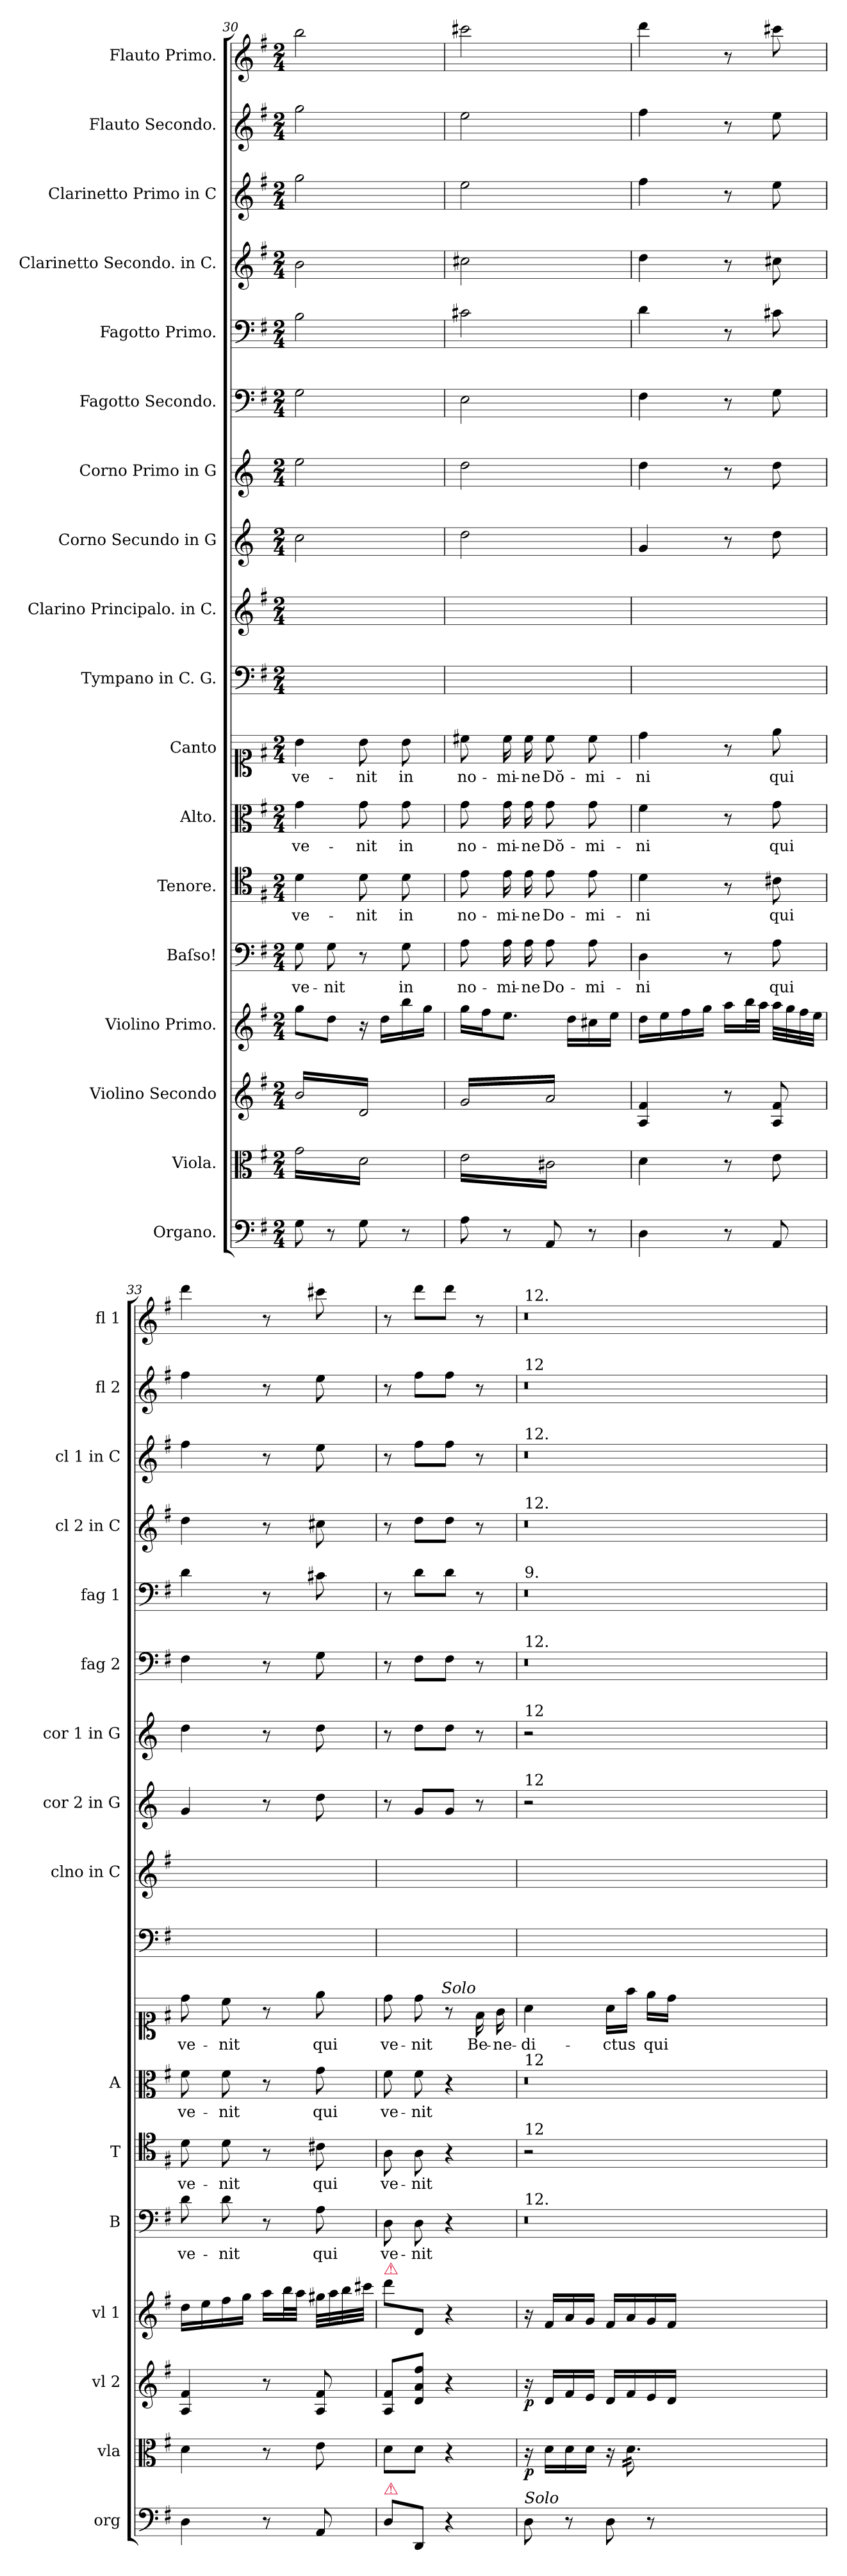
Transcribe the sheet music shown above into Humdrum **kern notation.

**kern	**dynam	**kern	**dynam	**kern	**dynam	**kern	**kern	**text	**kern	**text	**kern	**text	**kern	**text	**kern	**kern	**kern	**kern	**kern	**kern	**kern	**kern	**kern	**kern
*part18	*part18	*part17	*part17	*part16	*part16	*part15	*part14	*part14	*part13	*part13	*part12	*part12	*part11	*part11	*part10	*part9	*part8	*part7	*part6	*part5	*part4	*part3	*part2	*part1
*staff18	*staff18	*staff17	*staff17	*staff16	*staff16	*staff15	*staff14	*staff14	*staff13	*staff13	*staff12	*staff12	*staff11	*staff11	*staff10	*staff9	*staff8	*staff7	*staff6	*staff5	*staff4	*staff3	*staff2	*staff1
*I"Organo.	*	*I"Viola.	*	*I"Violino Secondo	*	*I"Violino Primo.	*I"Baſso!	*	*I"Tenore.	*	*I"Alto.	*	*I"Canto	*	*I"Tympano in C. G.	*I"Clarino Principalo. in C.	*I"Corno Secundo in G	*I"Corno Primo in G	*I"Fagotto Secondo.	*I"Fagotto Primo.	*I"Clarinetto Secondo. in C.	*I"Clarinetto Primo in C	*I"Flauto Secondo.	*I"Flauto Primo.
*I'org	*	*I'vla	*	*I'vl 2	*	*I'vl 1	*I'B	*	*I'T	*	*I'A	*	*	*	*	*I'clno in C	*I'cor 2 in G	*I'cor 1 in G	*I'fag 2	*I'fag 1	*I'cl 2 in C	*I'cl 1 in C	*I'fl 2	*I'fl 1
*clefF4	*	*clefC3	*	*clefG2	*	*clefG2	*clefF4	*	*clefC4	*	*clefC3	*	*clefC1	*	*clefF4	*clefG2	*clefG2	*clefG2	*clefF4	*clefF4	*clefG2	*clefG2	*clefG2	*clefG2
*	*	*	*	*	*	*	*	*	*	*	*	*	*	*	*	*	*ITrd3c5	*ITrd3c5	*	*	*	*	*	*
*k[f#]	*	*k[f#]	*	*k[f#]	*	*k[f#]	*k[f#]	*	*k[f#]	*	*k[f#]	*	*k[f#]	*	*k[f#]	*k[f#]	*k[f#]	*k[f#]	*k[f#]	*k[f#]	*k[f#]	*k[f#]	*k[f#]	*k[f#]
*G:	*	*G:	*	*G:	*	*G:	*G:	*	*G:	*	*G:	*	*G:	*	*G:	*G:	*G:	*G:	*G:	*G:	*G:	*G:	*G:	*G:
*M2/4	*	*M2/4	*	*M2/4	*	*M2/4	*M2/4	*	*M2/4	*	*M2/4	*	*M2/4	*	*M2/4	*M2/4	*M2/4	*M2/4	*M2/4	*M2/4	*M2/4	*M2/4	*M2/4	*M2/4
=30	=30	=30	=30	=30	=30	=30	=30	=30	=30	=30	=30	=30	=30	=30	=30	=30	=30	=30	=30	=30	=30	=30	=30	=30
*	*	*tremolo	*	*	*	*	*	*	*	*	*	*	*	*	*	*	*	*	*	*	*	*	*	*
*	*	*	*	*tremolo	*	*	*	*	*	*	*	*	*	*	*	*	*	*	*	*	*	*	*	*
8G\	.	16g\LL	.	16b/LL	.	8gg\L	8G\	ve-	4d\	ve-	4g\	ve-	4b\	ve-	2ryy	2ryy	2g\	2b\	2G\	2B\	2b\	2gg\	2gg\	2bb\
.	.	16d\	.	16d/	.	.	.	.	.	.	.	.	.	.	.	.	.	.	.	.	.	.	.	.
8r	.	16g\	.	16b/	.	8dd\J	8G\	-nit	.	.	.	.	.	.	.	.	.	.	.	.	.	.	.	.
.	.	16d\	.	16d/	.	.	.	.	.	.	.	.	.	.	.	.	.	.	.	.	.	.	.	.
8G\	.	16g\	.	16b/	.	16r	8r	.	8d\	-nit	8g\	-nit	8b\	-nit	.	.	.	.	.	.	.	.	.	.
.	.	16d\	.	16d/	.	16dd\LL	.	.	.	.	.	.	.	.	.	.	.	.	.	.	.	.	.	.
8r	.	16g\	.	16b/	.	16bb\	8G\	in	8d\	in	8g\	in	8b\	in	.	.	.	.	.	.	.	.	.	.
.	.	16d\JJ	.	16d/JJ	.	16gg\JJ	.	.	.	.	.	.	.	.	.	.	.	.	.	.	.	.	.	.
=31	=31	=31	=31	=31	=31	=31	=31	=31	=31	=31	=31	=31	=31	=31	=31	=31	=31	=31	=31	=31	=31	=31	=31	=31
8A\	.	16e\LL	.	16g/LL	.	16gg\LL	8A\	no-	8e\	no-	8g\	no-	8cc#X\	no-	2ryy	2ryy	2a\	2a\	2E\	2c#X\	2cc#X\	2ee\	2ee\	2ccc#X\
.	.	16c#X\	.	16a/	.	16ff#\J	.	.	.	.	.	.	.	.	.	.	.	.	.	.	.	.	.	.
8r	.	16e\	.	16g/	.	8.ee\J	16A\	-mi-	16e\	-mi-	16g\	-mi-	16cc#\	-mi-	.	.	.	.	.	.	.	.	.	.
.	.	16c#X\	.	16a/	.	.	16A\	-ne	16e\	-ne	16g\	-ne	16cc#\	-ne	.	.	.	.	.	.	.	.	.	.
8AA/	.	16e\	.	16g/	.	.	8A\	Do-	8e\	Do-	8g\	Dŏ-	8cc#\	Dŏ-	.	.	.	.	.	.	.	.	.	.
.	.	16c#X\	.	16a/	.	16dd\LL	.	.	.	.	.	.	.	.	.	.	.	.	.	.	.	.	.	.
8r	.	16e\	.	16g/	.	16cc#X\	8A\	-mi-	8e\	-mi-	8g\	-mi-	8cc#\	-mi-	.	.	.	.	.	.	.	.	.	.
.	.	16c#X\JJ	.	16a/JJ	.	16ee\JJ	.	.	.	.	.	.	.	.	.	.	.	.	.	.	.	.	.	.
*	*	*	*	*Xtremolo	*	*	*	*	*	*	*	*	*	*	*	*	*	*	*	*	*	*	*	*
*	*	*Xtremolo	*	*	*	*	*	*	*	*	*	*	*	*	*	*	*	*	*	*	*	*	*	*
=32	=32	=32	=32	=32	=32	=32	=32	=32	=32	=32	=32	=32	=32	=32	=32	=32	=32	=32	=32	=32	=32	=32	=32	=32
4D\	.	4d\	.	4A/ 4f#/	.	16dd\LL	4D\	-ni	4d\	-ni	4f#\	-ni	4dd\	-ni	2ryy	2ryy	4d/	4a\	4F#\	4d\	4dd\	4ff#\	4ff#\	4ddd\
.	.	.	.	.	.	16ee\	.	.	.	.	.	.	.	.	.	.	.	.	.	.	.	.	.	.
.	.	.	.	.	.	16ff#\	.	.	.	.	.	.	.	.	.	.	.	.	.	.	.	.	.	.
.	.	.	.	.	.	16gg\JJ	.	.	.	.	.	.	.	.	.	.	.	.	.	.	.	.	.	.
8r	.	8r	.	8r	.	16aa\LL	8r	.	8r	.	8r	.	8r	.	.	.	8r	8r	8r	8r	8r	8r	8r	8r
.	.	.	.	.	.	32bb\L	.	.	.	.	.	.	.	.	.	.	.	.	.	.	.	.	.	.
.	.	.	.	.	.	32aa\JJJ	.	.	.	.	.	.	.	.	.	.	.	.	.	.	.	.	.	.
8AA/	.	8e\	.	8A/ 8f#/	.	32aa\LLL	8A\	qui	8c#X\	qui	8g\	qui	8ee\	qui	.	.	8a\	8a\	8G\	8c#X\	8cc#X\	8ee\	8ee\	8ccc#X\
.	.	.	.	.	.	32gg\	.	.	.	.	.	.	.	.	.	.	.	.	.	.	.	.	.	.
.	.	.	.	.	.	32ff#\	.	.	.	.	.	.	.	.	.	.	.	.	.	.	.	.	.	.
.	.	.	.	.	.	32ee\JJJ	.	.	.	.	.	.	.	.	.	.	.	.	.	.	.	.	.	.
=33	=33	=33	=33	=33	=33	=33	=33	=33	=33	=33	=33	=33	=33	=33	=33	=33	=33	=33	=33	=33	=33	=33	=33	=33
4D\	.	4d\	.	4A/ 4f#/	.	16dd\LL	8d\	ve-	8d\	ve-	8f#\	ve-	8dd\	ve-	2ryy	2ryy	4d/	4a\	4F#\	4d\	4dd\	4ff#\	4ff#\	4ddd\
.	.	.	.	.	.	16ee\	.	.	.	.	.	.	.	.	.	.	.	.	.	.	.	.	.	.
.	.	.	.	.	.	16ff#\	8d\	-nit	8d\	-nit	8f#\	-nit	8cc\	-nit	.	.	.	.	.	.	.	.	.	.
.	.	.	.	.	.	16gg\JJ	.	.	.	.	.	.	.	.	.	.	.	.	.	.	.	.	.	.
8r	.	8r	.	8r	.	16aa\LL	8r	.	8r	.	8r	.	8r	.	.	.	8r	8r	8r	8r	8r	8r	8r	8r
.	.	.	.	.	.	32bb\L	.	.	.	.	.	.	.	.	.	.	.	.	.	.	.	.	.	.
.	.	.	.	.	.	32aa\JJJ	.	.	.	.	.	.	.	.	.	.	.	.	.	.	.	.	.	.
!	!	!	!	!	!	!	!	!	!	!	!	!LO:LY:i	!	!LO:LY:i	!	!	!	!	!	!	!	!	!	!
8AA/	.	8e\	.	8A/ 8f#/	.	32gg#X\LLL	8A\	qui	8c#X\	qui	8g\	qui	8ee\	qui	.	.	8a\	8a\	8G\	8c#X\	8cc#X\	8ee\	8ee\	8ccc#X\
.	.	.	.	.	.	32aa\	.	.	.	.	.	.	.	.	.	.	.	.	.	.	.	.	.	.
.	.	.	.	.	.	32bb\	.	.	.	.	.	.	.	.	.	.	.	.	.	.	.	.	.	.
.	.	.	.	.	.	32ccc#X\JJJ	.	.	.	.	.	.	.	.	.	.	.	.	.	.	.	.	.	.
=34	=34	=34	=34	=34	=34	=34	=34	=34	=34	=34	=34	=34	=34	=34	=34	=34	=34	=34	=34	=34	=34	=34	=34	=34
!	!	!	!	!	!	!LO:TX:a:color=crimson:t=⚠	!	!	!	!	!	!	!	!	!	!	!	!	!	!	!	!	!	!
!LO:TX:a:color=crimson:t=⚠	!	!	!	!	!	!	!	!	!	!	!	!	!	!	!	!	!	!	!	!	!	!	!	!
!	!	!	!	!	!	!	!	!	!	!	!	!LO:LY:i	!	!LO:LY:i	!	!	!	!	!	!	!	!	!	!
8D\L	.	8d\L	.	8A/ 8f#/L	.	8ddd\L	8D\	ve-	8A\	ve-	8f#\	ve-	8dd\	ve-	2ryy	2ryy	8r	8r	8r	8r	8r	8r	8r	8r
!	!	!	!	!	!	!	!	!	!	!	!	!LO:LY:i	!	!LO:LY:i	!	!	!	!	!	!	!	!	!	!
8DD/J	.	8d\J	.	8d/ 8a/ 8ff#/J	.	8d/J	8D\	-nit	8A\	-nit	8f#\	-nit	8dd\	-nit	.	.	8d/L	8a\L	8F#\L	8d\L	8dd\L	8ff#\L	8ff#\L	8ddd\L
4r	.	4r	.	4r	.	4r	4r	.	4r	.	4r	.	8r	.	.	.	8d/J	8a\J	8F#\J	8d\J	8dd\J	8ff#\J	8ff#\J	8ddd\J
!	!	!	!	!	!	!	!	!	!	!	!	!	!LO:TX:a:i:rj:t=Solo	!	!	!	!	!	!	!	!	!	!	!
.	.	.	.	.	.	.	.	.	.	.	.	.	16f#\	Be-	.	.	8r	8r	8r	8r	8r	8r	8r	8r
.	.	.	.	.	.	.	.	.	.	.	.	.	16g\	-ne-	.	.	.	.	.	.	.	.	.	.
=35	=35	=35	=35	=35	=35	=35	=35	=35	=35	=35	=35	=35	=35	=35	=35	=35	=35	=35	=35	=35	=35	=35	=35	=35
!	!	!	!	!	!	!	!	!	!	!	!	!	!	!	!	!	!	!	!	!	!	!	!	!LO:TX:a:t=12.
!	!	!	!	!	!	!	!	!	!	!	!	!	!	!	!	!	!	!	!	!	!	!	!LO:TX:a:t=12	!
!	!	!	!	!	!	!	!	!	!	!	!	!	!	!	!	!	!	!	!	!	!	!LO:TX:a:t=12.	!	!
!	!	!	!	!	!	!	!	!	!	!	!	!	!	!	!	!	!	!	!	!	!LO:TX:a:t=12.	!	!	!
!	!	!	!	!	!	!	!	!	!	!	!	!	!	!	!	!	!	!	!	!LO:TX:a:t=9.	!	!	!	!
!	!	!	!	!	!	!	!	!	!	!	!	!	!	!	!	!	!	!	!LO:TX:a:t=12.	!	!	!	!	!
!	!	!	!	!	!	!	!	!	!	!	!	!	!	!	!	!	!	!LO:TX:a:t=12	!	!	!	!	!	!
!	!	!	!	!	!	!	!	!	!	!	!	!	!	!	!	!	!LO:TX:a:t=12	!	!	!	!	!	!	!
!	!	!	!	!	!	!	!	!	!	!	!LO:TX:a:t=12	!	!	!	!	!	!	!	!	!	!	!	!	!
!	!	!	!	!	!	!	!	!	!LO:TX:a:t=12	!	!	!	!	!	!	!	!	!	!	!	!	!	!	!
!	!	!	!	!	!	!	!LO:TX:a:t=12.	!	!	!	!	!	!	!	!	!	!	!	!	!	!	!	!	!
!LO:TX:a:i:t=Solo	!	!	!	!	!	!	!	!	!	!	!	!	!	!	!	!	!	!	!	!	!	!	!	!
8D\	pia	16r	p.	16r	p.	16r	0r	.	2r	.	0r	.	4a\	-di-	2ryy	2ryy	2r	2r	0r	0r	0r	0r	0r	0r
.	.	16d\LL	.	16d/LL	.	16f#/LL	.	.	.	.	.	.	.	.	.	.	.	.	.	.	.	.	.	.
8r	.	16d\	.	16f#/	.	16a/	.	.	.	.	.	.	.	.	.	.	.	.	.	.	.	.	.	.
.	.	16d\JJ	.	16e/JJ	.	16g/JJ	.	.	.	.	.	.	.	.	.	.	.	.	.	.	.	.	.	.
8D\	.	16r	.	16d/LL	.	16f#/LL	.	.	.	.	.	.	16a\LL	-ctus	.	.	.	.	.	.	.	.	.	.
*	*	*tremolo	*	*	*	*	*	*	*	*	*	*	*	*	*	*	*	*	*	*	*	*	*	*
.	.	32d\LLL	.	16f#/	.	16a/	.	.	.	.	.	.	16ff#\JJ	.	.	.	.	.	.	.	.	.	.	.
.	.	32d\	.	.	.	.	.	.	.	.	.	.	.	.	.	.	.	.	.	.	.	.	.	.
8r	.	32d\	.	16e/	.	16g/	.	.	.	.	.	.	16ee\LL	qui	.	.	.	.	.	.	.	.	.	.
.	.	32d\	.	.	.	.	.	.	.	.	.	.	.	.	.	.	.	.	.	.	.	.	.	.
.	.	32d\	.	16d/JJ	.	16f#/JJ	.	.	.	.	.	.	16dd\JJ	.	.	.	.	.	.	.	.	.	.	.
.	.	32d\JJJ	.	.	.	.	.	.	.	.	.	.	.	.	.	.	.	.	.	.	.	.	.	.
*	*	*Xtremolo	*	*	*	*	*	*	*	*	*	*	*	*	*	*	*	*	*	*	*	*	*	*
1.ryy	.	1.ryy	.	1.ryy	.	1.ryy	.	.	1.ryy	.	.	.	1.ryy	.	1.ryy	1.ryy	1.ryy	1.ryy	.	.	.	.	.	.
=	=	=	=	=	=	=	=	=	=	=	=	=	=	=	=	=	=	=	=	=	=	=	=	=
*-	*-	*-	*-	*-	*-	*-	*-	*-	*-	*-	*-	*-	*-	*-	*-	*-	*-	*-	*-	*-	*-	*-	*-	*-
